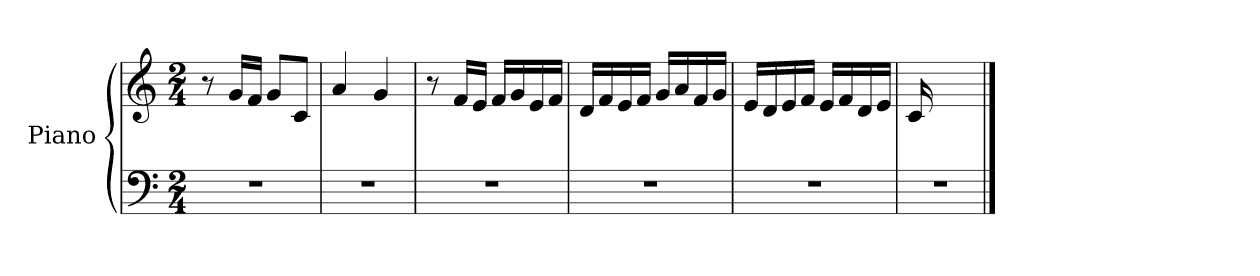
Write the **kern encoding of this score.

**kern	**kern
*part1	*part1
*staff2	*staff1
*I"Piano	*
*I'Pno.	*
*clefF4	*clefG2
*k[]	*k[]
*C:	*C:
*M2/4	*M2/4
=1	=1
2r	8r
.	16g/LL
.	16f/JJ
.	8g/L
.	8c/J
=2	=2
2r	4a/
.	4g/
=3	=3
2r	8r
.	16f/LL
.	16e/JJ
.	16f/LL
.	16g/
.	16e/
.	16f/JJ
=4	=4
2r	16d/LL
.	16f/
.	16e/
.	16f/JJ
.	16g/LL
.	16a/
.	16f/
.	16g/JJ
=5	=5
2r	16e/LL
.	16d/
.	16e/
.	16f/JJ
.	16e/LL
.	16f/
.	16d/
.	16e/JJ
=6	=6
2r	16c/
.	4..ryy
==	==
*-	*-
